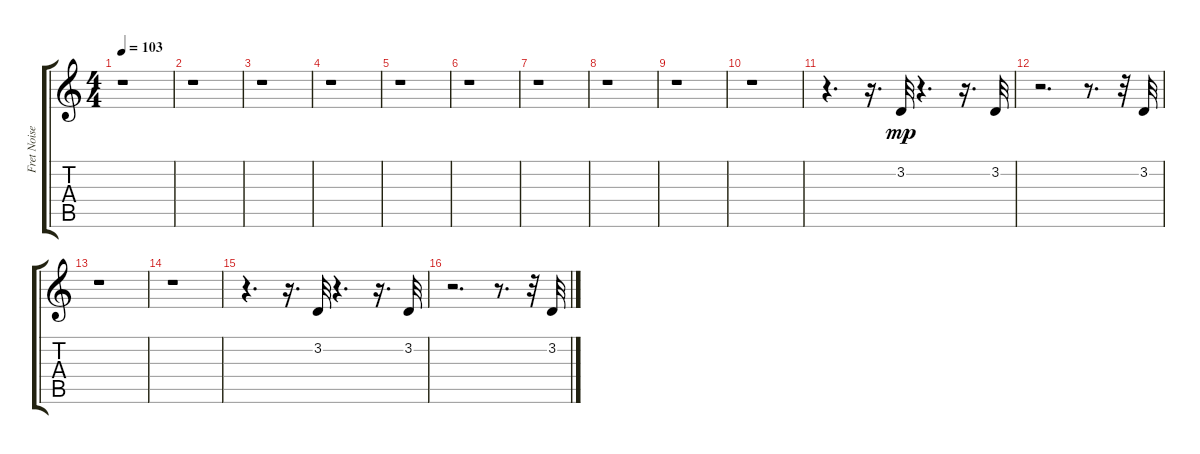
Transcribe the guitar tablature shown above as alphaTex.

\track ("Fret Noise" "Fret Noise") {instrument guitarfretnoise}
\staff {score tabs}
\tuning (E4 B3 G3 D3 A2 E2) {hide}
\ts (4 4)
\tempo 103
\clef g2
\ks c
r.1{dy mp instrument guitarfretnoise} |
r.1 |
r.1 |
r.1 |
r.1 |
r.1 |
r.1 |
r.1 |
r.1 |
r.1 |
r.4{d} r.16{d} 3.2.32{volume 12} r.4{d} r.16{d} 3.2.32 |
r.2{d} r.8{d} r.32 3.2.32 |
r.1 |
r.1 |
r.4{d} r.16{d} 3.2.32 r.4{d} r.16{d} 3.2.32 |
r.2{d} r.8{d} r.32 3.2.32
